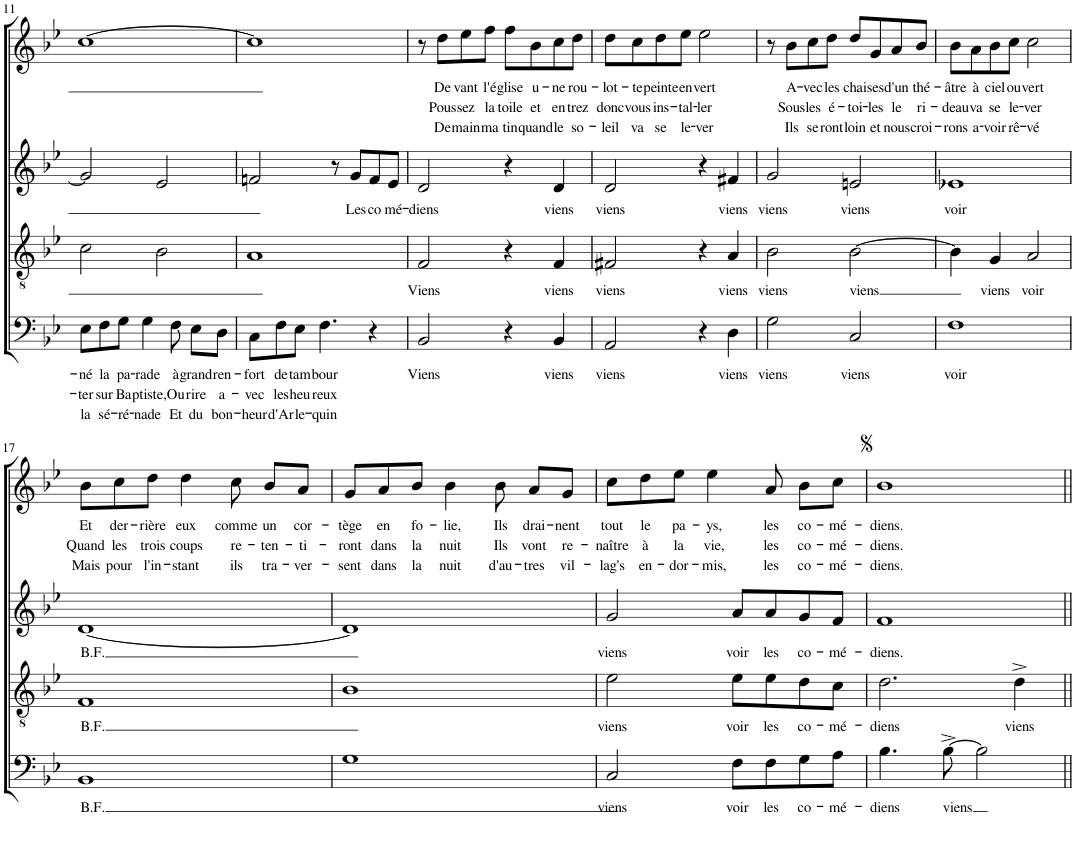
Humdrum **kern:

**kern	**text	**text	**text	**kern	**text	**kern	**text	**kern	**text	**text	**text
*part4	*part4	*part4	*part4	*part3	*part3	*part2	*part2	*part1	*part1	*part1	*part1
*staff4	*staff4	*staff4	*staff4	*staff3	*staff3	*staff2	*staff2	*staff1	*staff1	*staff1	*staff1
*I"B	*	*	*	*I"T	*	*I"A	*	*I"S	*	*	*
!!LO:PB:g=z
*clefF4	*	*	*	*clefGv2	*	*clefG2	*	*clefG2	*	*	*
*	*	*	*	*Trd4c7	*	*Trd1c2	*	*	*	*	*
*k[b-e-]	*	*	*	*k[b-e-]	*	*k[b-e-]	*	*k[b-e-]	*	*	*
*M4/4	*	*	*	*M4/4	*	*M4/4	*	*M4/4	*	*	*
*met(c)	*	*	*	*met(c)	*	*met(c)	*	*met(c)	*	*	*
=11	=11	=11	=11	=11	=11	=11	=11	=11	=11	=11	=11
!	!LO:LY:b	!LO:LY:b	!LO:LY:b	!	!	!	!	!	!	!	!
8E-\L	-né	-ter	la	2c\	.	2g/]	.	[1cc	.	.	.
!	!LO:LY:b	!LO:LY:b	!LO:LY:b	!	!	!	!	!	!	!	!
8F\	la	sur	sé-	.	.	.	.	.	.	.	.
!	!LO:LY:b	!LO:LY:b	!LO:LY:b	!	!	!	!	!	!	!	!
8G\J	pa-	Ba-	-ré-	.	.	.	.	.	.	.	.
!	!LO:LY:b	!LO:LY:b	!LO:LY:b	!	!	!	!	!	!	!	!
4G\	-rade	-ptiste,	-nade	.	.	.	.	.	.	.	.
.	.	.	.	2B-\	.	2e-/	.	.	.	.	.
!	!LO:LY:b	!LO:LY:b	!LO:LY:b	!	!	!	!	!	!	!	!
8F\	à	Ou	Et	.	.	.	.	.	.	.	.
!	!LO:LY:b	!LO:LY:b	!LO:LY:b	!	!	!	!	!	!	!	!
8E-\L	grand	rire	du	.	.	.	.	.	.	.	.
!	!LO:LY:b	!LO:LY:b	!LO:LY:b	!	!	!	!	!	!	!	!
8D\J	ren-	a-	bon-	.	.	.	.	.	.	.	.
=12	=12	=12	=12	=12	=12	=12	=12	=12	=12	=12	=12
!	!LO:LY:b	!LO:LY:b	!LO:LY:b	!	!	!	!	!	!	!	!
8C\L	-fort	-vec	-heur	1A	.	2fn/	.	1cc]	.	.	.
!	!LO:LY:b	!LO:LY:b	!LO:LY:b	!	!	!	!	!	!	!	!
8F\	de	les	d'Ar-	.	.	.	.	.	.	.	.
!	!LO:LY:b	!LO:LY:b	!LO:LY:b	!	!	!	!	!	!	!	!
8E-\J	tam-	heu-	-le-	.	.	.	.	.	.	.	.
!	!LO:LY:b	!LO:LY:b	!LO:LY:b	!	!	!	!	!	!	!	!
4.F\	-bour	-reux	-quin	.	.	.	.	.	.	.	.
.	.	.	.	.	.	8r	.	.	.	.	.
!	!	!	!	!	!	!	!LO:LY:b	!	!	!	!
.	.	.	.	.	.	8g/L	Les	.	.	.	.
!	!	!	!	!	!	!	!LO:LY:b	!	!	!	!
4r	.	.	.	.	.	8f/	co-	.	.	.	.
!	!	!	!	!	!	!	!LO:LY:b	!	!	!	!
.	.	.	.	.	.	8e-/J	-mé-	.	.	.	.
=13	=13	=13	=13	=13	=13	=13	=13	=13	=13	=13	=13
!	!LO:LY:b	!	!	!	!LO:LY:b	!	!LO:LY:b	!	!	!	!
2BB-/	Viens	.	.	2F/	Viens	2d/	-diens	8r	.	.	.
!	!	!	!	!	!	!	!	!	!LO:LY:b	!LO:LY:b	!LO:LY:b
.	.	.	.	.	.	.	.	8dd\L	De-	Pous-	De-
!	!	!	!	!	!	!	!	!	!LO:LY:b	!LO:LY:b	!LO:LY:b
.	.	.	.	.	.	.	.	8ee-\	-vant	-sez	-main
!	!	!	!	!	!	!	!	!	!LO:LY:b	!LO:LY:b	!LO:LY:b
.	.	.	.	.	.	.	.	8ff\J	l'é-	la	ma-
!	!	!	!	!	!	!	!	!	!LO:LY:b	!LO:LY:b	!LO:LY:b
4r	.	.	.	4r	.	4r	.	8ff\L	-glise	toile	-tin
!	!	!	!	!	!	!	!	!	!LO:LY:b	!LO:LY:b	!LO:LY:b
.	.	.	.	.	.	.	.	8b-\	u-	et	quand
!	!LO:LY:b	!	!	!	!LO:LY:b	!	!LO:LY:b	!	!LO:LY:b	!LO:LY:b	!LO:LY:b
4BB-/	viens	.	.	4F/	viens	4d/	viens	8cc\	-ne	en-	le
!	!	!	!	!	!	!	!	!	!LO:LY:b	!LO:LY:b	!LO:LY:b
.	.	.	.	.	.	.	.	8dd\J	rou-	-trez	so-
=14	=14	=14	=14	=14	=14	=14	=14	=14	=14	=14	=14
!	!LO:LY:b	!	!	!	!LO:LY:b	!	!LO:LY:b	!	!LO:LY:b	!LO:LY:b	!LO:LY:b
2AA/	viens	.	.	2F#X/	viens	2d/	viens	8dd\L	-lot-	donc	-leil
!	!	!	!	!	!	!	!	!	!LO:LY:b	!LO:LY:b	!LO:LY:b
.	.	.	.	.	.	.	.	8cc\	-te	vous	va
!	!	!	!	!	!	!	!	!	!LO:LY:b	!LO:LY:b	!LO:LY:b
.	.	.	.	.	.	.	.	8dd\	peinte	ins-	se
!	!	!	!	!	!	!	!	!	!LO:LY:b	!LO:LY:b	!LO:LY:b
.	.	.	.	.	.	.	.	8ee-\J	en	-tal-	le-
!	!	!	!	!	!	!	!	!	!LO:LY:b	!LO:LY:b	!LO:LY:b
4r	.	.	.	4r	.	4r	.	2ee-\	vert	-ler	-ver
!	!LO:LY:b	!	!	!	!LO:LY:b	!	!LO:LY:b	!	!	!	!
4D\	viens	.	.	4A/	viens	4f#X/	viens	.	.	.	.
=15	=15	=15	=15	=15	=15	=15	=15	=15	=15	=15	=15
!	!LO:LY:b	!	!	!	!LO:LY:b	!	!LO:LY:b	!	!	!	!
2G\	viens	.	.	2B-\	viens	2g/	viens	8r	.	.	.
!	!	!	!	!	!	!	!	!	!LO:LY:b	!LO:LY:b	!LO:LY:b
.	.	.	.	.	.	.	.	8b-\L	A-	Sous	Ils
!	!	!	!	!	!	!	!	!	!LO:LY:b	!LO:LY:b	!LO:LY:b
.	.	.	.	.	.	.	.	8cc\	-vec	les	se-
!	!	!	!	!	!	!	!	!	!LO:LY:b	!LO:LY:b	!LO:LY:b
.	.	.	.	.	.	.	.	8dd\J	les	é-	-ront
!	!LO:LY:b	!	!	!	!LO:LY:b	!	!LO:LY:b	!	!LO:LY:b	!LO:LY:b	!LO:LY:b
2C/	viens	.	.	[2B-\	viens	2en/	viens	8dd/L	chai-	-toi-	loin
!	!	!	!	!	!	!	!	!	!LO:LY:b	!LO:LY:b	!LO:LY:b
.	.	.	.	.	.	.	.	8g/	-ses	-les	et
!	!	!	!	!	!	!	!	!	!LO:LY:b	!LO:LY:b	!LO:LY:b
.	.	.	.	.	.	.	.	8a/	d'un	le	nous
!	!	!	!	!	!	!	!	!	!LO:LY:b	!LO:LY:b	!LO:LY:b
.	.	.	.	.	.	.	.	8b-/J	thé-	ri-	croi-
=16	=16	=16	=16	=16	=16	=16	=16	=16	=16	=16	=16
!	!LO:LY:b	!	!	!	!	!	!LO:LY:b	!	!LO:LY:b	!LO:LY:b	!LO:LY:b
1F	voir	.	.	4B-\]	.	1e-X	voir	8b-\L	-âtre	-deau	-rons
!	!	!	!	!	!	!	!	!	!LO:LY:b	!LO:LY:b	!LO:LY:b
.	.	.	.	.	.	.	.	8a\	à	va	a-
!	!	!	!	!	!LO:LY:b	!	!	!	!LO:LY:b	!LO:LY:b	!LO:LY:b
.	.	.	.	4G/	viens	.	.	8b-\	ciel	se	-voir
!	!	!	!	!	!	!	!	!	!LO:LY:b	!LO:LY:b	!LO:LY:b
.	.	.	.	.	.	.	.	8cc\J	ou-	le-	rê-
!	!	!	!	!	!LO:LY:b	!	!	!	!LO:LY:b	!LO:LY:b	!LO:LY:b
.	.	.	.	2A/	voir	.	.	2cc\	-vert	-ver	-vé
!!LO:LB:g=z
=17	=17	=17	=17	=17	=17	=17	=17	=17	=17	=17	=17
!	!LO:LY:b	!	!	!	!LO:LY:b	!	!LO:LY:b	!	!LO:LY:b	!LO:LY:b	!LO:LY:b
1BB-	B.F.	.	.	1F	B.F.	[1d	B.F.	8b-\L	Et	Quand	Mais
!	!	!	!	!	!	!	!	!	!LO:LY:b	!LO:LY:b	!LO:LY:b
.	.	.	.	.	.	.	.	8cc\	der-	les	pour
!	!	!	!	!	!	!	!	!	!LO:LY:b	!LO:LY:b	!LO:LY:b
.	.	.	.	.	.	.	.	8dd\J	-rière	trois	l'in-
!	!	!	!	!	!	!	!	!	!LO:LY:b	!LO:LY:b	!LO:LY:b
.	.	.	.	.	.	.	.	4dd\	eux	coups	-stant
!	!	!	!	!	!	!	!	!	!LO:LY:b	!LO:LY:b	!LO:LY:b
.	.	.	.	.	.	.	.	8cc\	comme	re-	ils
!	!	!	!	!	!	!	!	!	!LO:LY:b	!LO:LY:b	!LO:LY:b
.	.	.	.	.	.	.	.	8b-/L	un	-ten-	tra-
!	!	!	!	!	!	!	!	!	!LO:LY:b	!LO:LY:b	!LO:LY:b
.	.	.	.	.	.	.	.	8a/J	cor-	-ti-	-ver-
=18	=18	=18	=18	=18	=18	=18	=18	=18	=18	=18	=18
!	!	!	!	!	!	!	!	!	!LO:LY:b	!LO:LY:b	!LO:LY:b
1G	.	.	.	1B-	.	1d]	.	8g/L	-tège	-ront	-sent
!	!	!	!	!	!	!	!	!	!LO:LY:b	!LO:LY:b	!LO:LY:b
.	.	.	.	.	.	.	.	8a/	en	dans	dans
!	!	!	!	!	!	!	!	!	!LO:LY:b	!LO:LY:b	!LO:LY:b
.	.	.	.	.	.	.	.	8b-/J	fo-	la	la
!	!	!	!	!	!	!	!	!	!LO:LY:b	!LO:LY:b	!LO:LY:b
.	.	.	.	.	.	.	.	4b-\	-lie,	nuit	nuit
!	!	!	!	!	!	!	!	!	!LO:LY:b	!LO:LY:b	!LO:LY:b
.	.	.	.	.	.	.	.	8b-\	Ils	Ils	d'au-
!	!	!	!	!	!	!	!	!	!LO:LY:b	!LO:LY:b	!LO:LY:b
.	.	.	.	.	.	.	.	8a/L	drai-	vont	-tres
!	!	!	!	!	!	!	!	!	!LO:LY:b	!LO:LY:b	!LO:LY:b
.	.	.	.	.	.	.	.	8g/J	-nent	re-	vil-
=19	=19	=19	=19	=19	=19	=19	=19	=19	=19	=19	=19
!	!LO:LY:b	!	!	!	!LO:LY:b	!	!LO:LY:b	!	!LO:LY:b	!LO:LY:b	!LO:LY:b
2C/	viens	.	.	2e-\	viens	2g/	viens	8cc\L	tout	-naître	-lag's
!	!	!	!	!	!	!	!	!	!LO:LY:b	!LO:LY:b	!LO:LY:b
.	.	.	.	.	.	.	.	8dd\	le	à	en-
!	!	!	!	!	!	!	!	!	!LO:LY:b	!LO:LY:b	!LO:LY:b
.	.	.	.	.	.	.	.	8ee-\J	pa-	la	-dor-
!	!	!	!	!	!	!	!	!	!LO:LY:b	!LO:LY:b	!LO:LY:b
.	.	.	.	.	.	.	.	4ee-\	-ys,	vie,	-mis,
!	!LO:LY:b	!	!	!	!LO:LY:b	!	!LO:LY:b	!	!	!	!
8F\L	voir	.	.	8e-\L	voir	8a/L	voir	.	.	.	.
!	!LO:LY:b	!	!	!	!LO:LY:b	!	!LO:LY:b	!	!LO:LY:b	!LO:LY:b	!LO:LY:b
8F\	les	.	.	8e-\	les	8a/	les	8a/	les	les	les
!	!LO:LY:b	!	!	!	!LO:LY:b	!	!LO:LY:b	!	!LO:LY:b	!LO:LY:b	!LO:LY:b
8G\	co-	.	.	8d\	co-	8g/	co-	8b-\L	co-	co-	co-
!	!LO:LY:b	!	!	!	!LO:LY:b	!	!LO:LY:b	!	!LO:LY:b	!LO:LY:b	!LO:LY:b
8A\J	-mé-	.	.	8c\J	-mé-	8f/J	-mé-	8cc\J	-mé-	-mé-	-mé-
=20	=20	=20	=20	=20	=20	=20	=20	=20	=20	=20	=20
!	!LO:LY:b	!	!	!	!LO:LY:b	!	!LO:LY:b	!	!LO:LY:b	!LO:LY:b	!LO:LY:b
4.B-\	-diens	.	.	2.d\	-diens	1f	-diens.	1b-	-diens.	-diens.	-diens.
!	!LO:LY:b	!	!	!	!	!	!	!	!	!	!
[8B-^\	viens	.	.	.	.	.	.	.	.	.	.
2B-\]	.	.	.	.	.	.	.	.	.	.	.
!	!	!	!	!	!LO:LY:b	!	!	!	!	!	!
.	.	.	.	4d^\	viens	.	.	.	.	.	.
=||	=||	=||	=||	=||	=||	=||	=||	=||	=||	=||	=||
*-	*-	*-	*-	*-	*-	*-	*-	*-	*-	*-	*-
